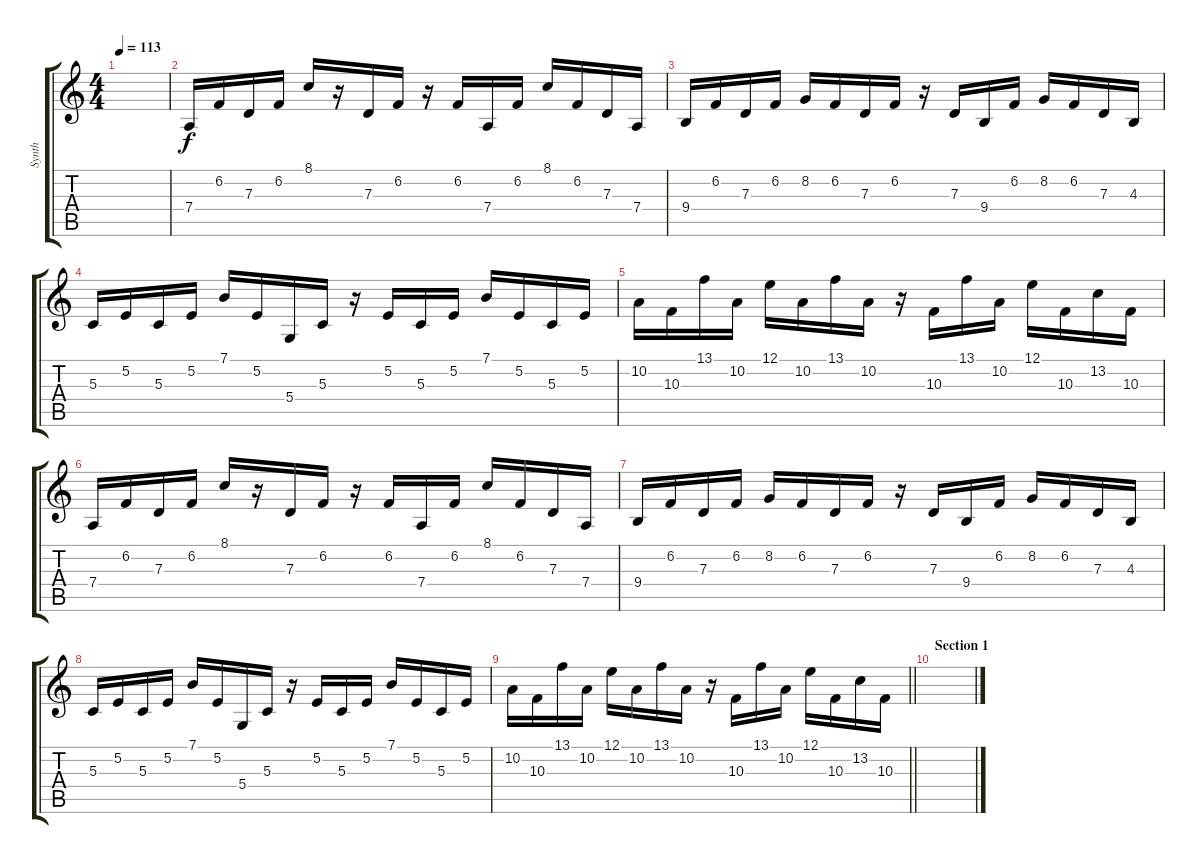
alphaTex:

\track ("Synth" "Synth") {instrument lead2sawtooth}
\staff {score tabs}
\tuning (E4 B3 G3 D3 A2 E2) {hide}
\ts (4 4)
\tempo 113
\clef g2
\ks c
|
7.4.16 6.2.16 7.3.16 6.2.16 8.1.16 r.16 7.3.16 6.2.16 r.16 6.2.16 7.4.16 6.2.16 8.1.16 6.2.16 7.3.16 7.4.16 |
9.4.16 6.2.16 7.3.16 6.2.16 8.2.16 6.2.16 7.3.16 6.2.16 r.16 7.3.16 9.4.16 6.2.16 8.2.16 6.2.16 7.3.16 4.3.16 |
5.3.16 5.2.16 5.3.16 5.2.16 7.1.16 5.2.16 5.4.16 5.3.16 r.16 5.2.16 5.3.16 5.2.16 7.1.16 5.2.16 5.3.16 5.2.16 |
10.2.16 10.3.16 13.1.16 10.2.16 12.1.16 10.2.16 13.1.16 10.2.16 r.16 10.3.16 13.1.16 10.2.16 12.1.16 10.3.16 13.2.16 10.3.16 |
7.4.16 6.2.16 7.3.16 6.2.16 8.1.16 r.16 7.3.16 6.2.16 r.16 6.2.16 7.4.16 6.2.16 8.1.16 6.2.16 7.3.16 7.4.16 |
9.4.16 6.2.16 7.3.16 6.2.16 8.2.16 6.2.16 7.3.16 6.2.16 r.16 7.3.16 9.4.16 6.2.16 8.2.16 6.2.16 7.3.16 4.3.16 |
5.3.16 5.2.16 5.3.16 5.2.16 7.1.16 5.2.16 5.4.16 5.3.16 r.16 5.2.16 5.3.16 5.2.16 7.1.16 5.2.16 5.3.16 5.2.16 |
\barLineRight lightlight
10.2.16 10.3.16 13.1.16 10.2.16 12.1.16 10.2.16 13.1.16 10.2.16 r.16 10.3.16 13.1.16 10.2.16 12.1.16 10.3.16 13.2.16 10.3.16 |
\section ("" "Section 1")
